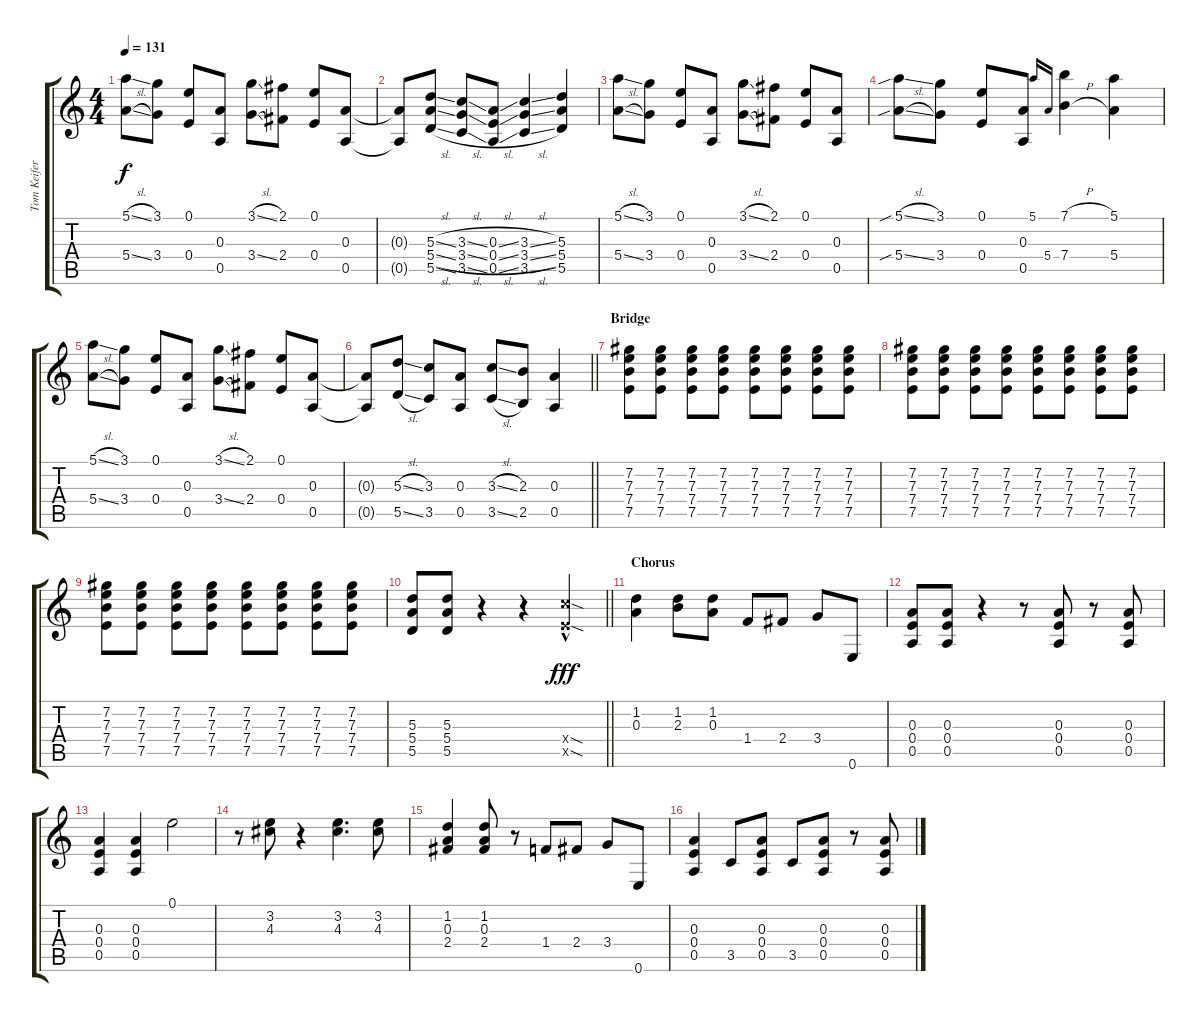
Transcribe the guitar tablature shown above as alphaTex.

\track ("Tom Keifer - Rhytm Guitar" "Tom Keifer") {instrument distortionguitar}
\staff {score tabs}
\tuning (E4 Db4 A3 E3 A2 E2) {hide}
\ts (4 4)
\tempo 131
\clef g2
\ks c
(5.1{sl} 5.4{sl}).8{dy f} (3.1 3.4).8 (0.1 0.4).8 (0.3 0.5).8 (3.1{sl} 3.4{sl}).8 (2.1 2.4).8 (0.1 0.4).8 (0.3 0.5).8 |
(0.3{t} 0.5{t}).8 (5.3{sl} 5.4{sl} 5.5{sl}).8 (3.3{sl} 3.4{sl} 3.5{sl}).8 (0.3{sl} 0.4{sl} 0.5{sl}).8 (3.3{sl} 3.4{sl} 3.5{sl}).4 (5.3 5.4 5.5).4 |
(5.1{sl} 5.4{sl}).8 (3.1 3.4).8 (0.1 0.4).8 (0.3 0.5).8 (3.1{sl} 3.4{sl}).8 (2.1 2.4).8 (0.1 0.4).8 (0.3 0.5).8 |
(5.1{sib sl} 5.4{sib sl}).8 (3.1 3.4).8 (0.1 0.4).8 (0.3 0.5).8 5.1.16{gr onbeat} 5.4.16{gr onbeat} (7.1{h} 7.4{h}).4 (5.1 5.4).4 |
(5.1{sl} 5.4{sl}).8 (3.1 3.4).8 (0.1 0.4).8 (0.3 0.5).8 (3.1{sl} 3.4{sl}).8 (2.1 2.4).8 (0.1 0.4).8 (0.3 0.5).8 |
\barLineRight lightlight
(0.3{t} 0.5{t}).8 (5.3{sl} 5.5{sl}).8 (3.3 3.5).8 (0.3 0.5).8 (3.3{sl} 3.5{sl}).8 (2.3 2.5).8 (0.3 0.5).4 |
\section ("" "Bridge")
(7.2 7.3 7.4 7.5).8{volume 14} (7.2 7.3 7.4 7.5).8 (7.2 7.3 7.4 7.5).8 (7.2 7.3 7.4 7.5).8 (7.2 7.3 7.4 7.5).8 (7.2 7.3 7.4 7.5).8 (7.2 7.3 7.4 7.5).8 (7.2 7.3 7.4 7.5).8 |
(7.2 7.3 7.4 7.5).8 (7.2 7.3 7.4 7.5).8 (7.2 7.3 7.4 7.5).8 (7.2 7.3 7.4 7.5).8 (7.2 7.3 7.4 7.5).8 (7.2 7.3 7.4 7.5).8 (7.2 7.3 7.4 7.5).8 (7.2 7.3 7.4 7.5).8 |
(7.2 7.3 7.4 7.5).8 (7.2 7.3 7.4 7.5).8 (7.2 7.3 7.4 7.5).8 (7.2 7.3 7.4 7.5).8 (7.2 7.3 7.4 7.5).8 (7.2 7.3 7.4 7.5).8 (7.2 7.3 7.4 7.5).8 (7.2 7.3 7.4 7.5).8 |
\barLineRight lightlight
(5.3 5.4 5.5).8 (5.3 5.4 5.5).8 r.4 r.4 (0.4{sod hac x} 15.5{sod hac x}).4{dy fff} |
\section ("" "Chorus")
(1.2 0.3).4 (1.2 2.3).8 (1.2 0.3).8 1.4.8 2.4.8 3.4.8 0.6.8 |
(0.3 0.4 0.5).8 (0.3 0.4 0.5).8 r.4 r.8 (0.3 0.4 0.5).8 r.8 (0.3 0.4 0.5).8 |
(0.3 0.4 0.5).4 (0.3 0.4 0.5).4 0.1.2 |
r.8 (3.2 4.3).8 r.4 (3.2 4.3).4{d} (3.2 4.3).8 |
(1.2 0.3 2.4).4 (1.2 0.3 2.4).8 r.8 1.4.8 2.4.8 3.4.8 0.6.8 |
(0.3 0.4 0.5).4 3.5.8 (0.3 0.4 0.5).8 3.5.8 (0.3 0.4 0.5).8 r.8 (0.3 0.4 0.5).8
